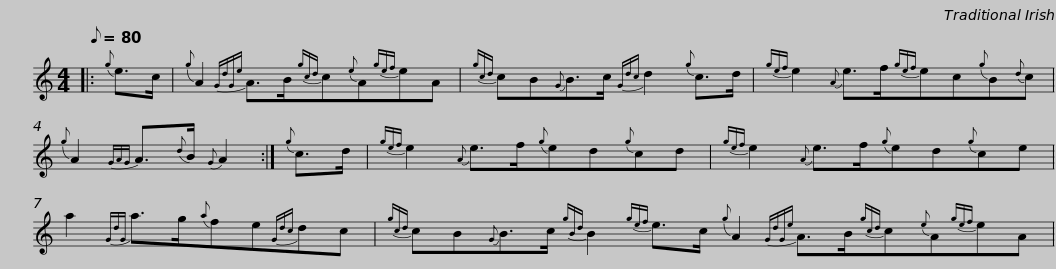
X:1
L:1/8
Q:1/8=80
M:4/4
I:linebreak $
K:C
V:1 treble
V:1
|:{g} e>c |{g} A2{GdGe} A>B{gcd}c{e}A{gef}eA |{gcd} cB{G}B>c{Gdc} d2{g} c>d |${gef} e2{A} e>f{gef}ec{g}B{d}c |{g} A2{GAG} A3/2{d}B/{G} A2 :| %5
{g} c>d |{gef} e2{A} e>f{g}ed{g}cd |${gef} e2{A} e>f{g}ed{g}ce | a2{GdG} a>g{a}fe{Gdc}dc |${gcd} cB{G}B>c{gBd} B2{gef} e>c{g} A2{GdGe} A>B{gcd}c{e}A{gef}eA | %10
